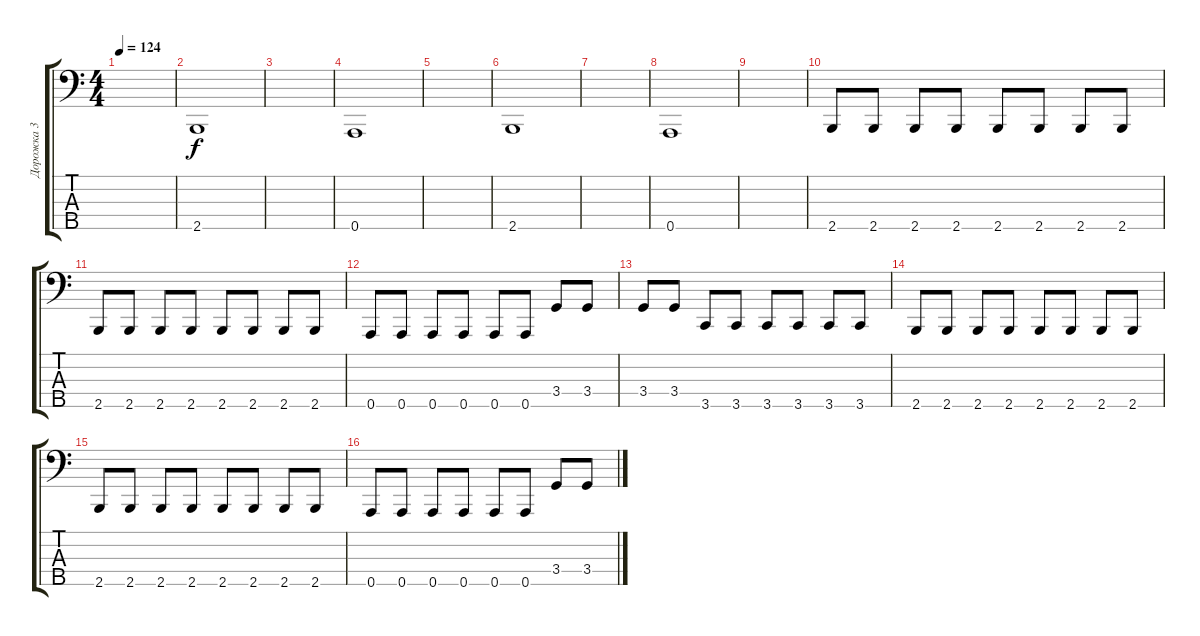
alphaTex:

\track ("Дорожка 3" "Дорожка 3") {instrument electricbasspick}
\staff {score tabs}
\tuning (G2 D2 A1 E1 A0) {hide}
\ts (4 4)
\tempo 124
\clef f4
\ks c
|
2.5.1 |
|
0.5.1 |
|
2.5.1 |
|
0.5.1 |
|
2.5.8 2.5.8 2.5.8 2.5.8 2.5.8 2.5.8 2.5.8 2.5.8 |
2.5.8 2.5.8 2.5.8 2.5.8 2.5.8 2.5.8 2.5.8 2.5.8 |
0.5.8 0.5.8 0.5.8 0.5.8 0.5.8 0.5.8 3.4.8 3.4.8 |
3.4.8 3.4.8 3.5.8 3.5.8 3.5.8 3.5.8 3.5.8 3.5.8 |
2.5.8 2.5.8 2.5.8 2.5.8 2.5.8 2.5.8 2.5.8 2.5.8 |
2.5.8 2.5.8 2.5.8 2.5.8 2.5.8 2.5.8 2.5.8 2.5.8 |
0.5.8 0.5.8 0.5.8 0.5.8 0.5.8 0.5.8 3.4.8 3.4.8
